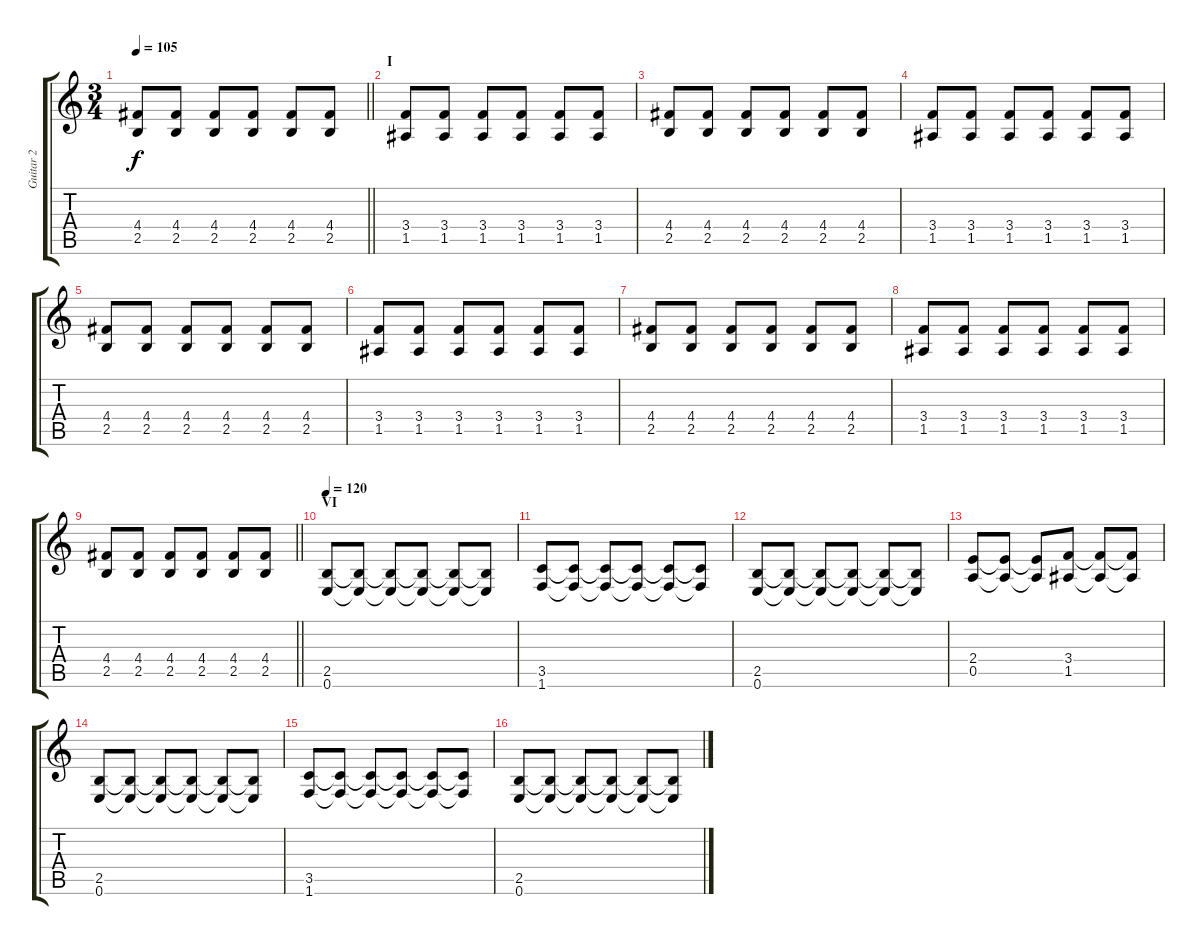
\track ("Guitar 2" "Guitar 2") {instrument overdrivenguitar}
\staff {score tabs}
\tuning (E4 B3 G3 D3 A2 E2) {hide}
\ts (3 4)
\tempo 105
\clef g2
\barLineRight lightlight
\ks c
(4.4 2.5).8{dy f} (4.4 2.5).8 (4.4 2.5).8 (4.4 2.5).8 (4.4 2.5).8 (4.4 2.5).8 |
\section ("" "I")
(3.4 1.5).8 (3.4 1.5).8 (3.4 1.5).8 (3.4 1.5).8 (3.4 1.5).8 (3.4 1.5).8 |
(4.4 2.5).8 (4.4 2.5).8 (4.4 2.5).8 (4.4 2.5).8 (4.4 2.5).8 (4.4 2.5).8 |
(3.4 1.5).8 (3.4 1.5).8 (3.4 1.5).8 (3.4 1.5).8 (3.4 1.5).8 (3.4 1.5).8 |
(4.4 2.5).8 (4.4 2.5).8 (4.4 2.5).8 (4.4 2.5).8 (4.4 2.5).8 (4.4 2.5).8 |
(3.4 1.5).8 (3.4 1.5).8 (3.4 1.5).8 (3.4 1.5).8 (3.4 1.5).8 (3.4 1.5).8 |
(4.4 2.5).8 (4.4 2.5).8 (4.4 2.5).8 (4.4 2.5).8 (4.4 2.5).8 (4.4 2.5).8 |
(3.4 1.5).8 (3.4 1.5).8 (3.4 1.5).8 (3.4 1.5).8 (3.4 1.5).8 (3.4 1.5).8 |
\barLineRight lightlight
(4.4 2.5).8 (4.4 2.5).8 (4.4 2.5).8 (4.4 2.5).8 (4.4 2.5).8 (4.4 2.5).8 |
\section ("" "VI")
\tempo 120
(2.5 0.6).8 (2.5{t} 0.6{t}).8 (2.5{t} 0.6{t}).8 (2.5{t} 0.6{t}).8 (2.5{t} 0.6{t}).8 (2.5{t} 0.6{t}).8 |
(3.5 1.6).8 (3.5{t} 1.6{t}).8 (3.5{t} 1.6{t}).8 (3.5{t} 1.6{t}).8 (3.5{t} 1.6{t}).8 (3.5{t} 1.6{t}).8 |
(2.5 0.6).8 (2.5{t} 0.6{t}).8 (2.5{t} 0.6{t}).8 (2.5{t} 0.6{t}).8 (2.5{t} 0.6{t}).8 (2.5{t} 0.6{t}).8 |
(2.4 0.5).8 (2.4{t} 0.5{t}).8 (2.4{t} 0.5{t}).8 (3.4 1.5).8 (3.4{t} 1.5{t}).8 (3.4{t} 1.5{t}).8 |
(2.5 0.6).8 (2.5{t} 0.6{t}).8 (2.5{t} 0.6{t}).8 (2.5{t} 0.6{t}).8 (2.5{t} 0.6{t}).8 (2.5{t} 0.6{t}).8 |
(3.5 1.6).8 (3.5{t} 1.6{t}).8 (3.5{t} 1.6{t}).8 (3.5{t} 1.6{t}).8 (3.5{t} 1.6{t}).8 (3.5{t} 1.6{t}).8 |
(2.5 0.6).8 (2.5{t} 0.6{t}).8 (2.5{t} 0.6{t}).8 (2.5{t} 0.6{t}).8 (2.5{t} 0.6{t}).8 (2.5{t} 0.6{t}).8
